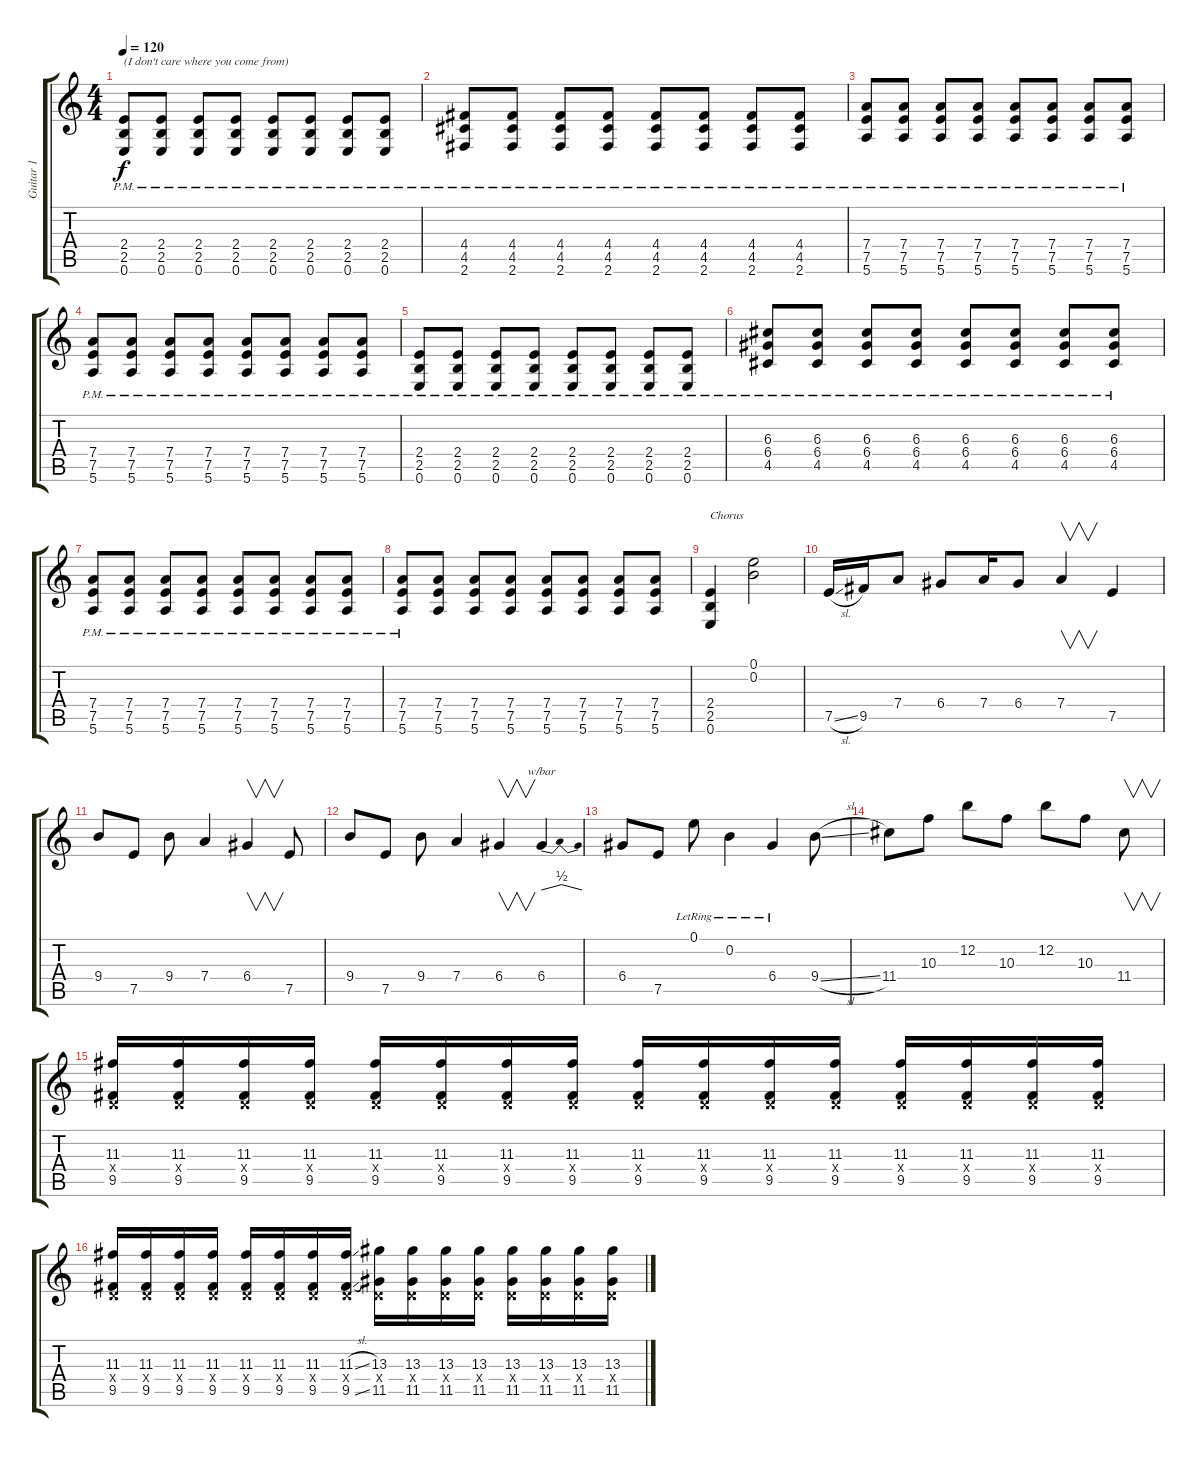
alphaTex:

\track ("Guitar 1" "Guitar 1") {instrument overdrivenguitar}
\staff {score tabs}
\tuning (E4 B3 G3 D3 A2 E2) {hide}
\ts (4 4)
\tempo 120
\clef g2
\ks c
(2.4{pm} 2.5{pm} 0.6{pm}).8{txt "(I don't care where you come from)" dy f instrument electricguitarmuted} (2.4{pm} 2.5{pm} 0.6{pm}).8 (2.4{pm} 2.5{pm} 0.6{pm}).8 (2.4{pm} 2.5{pm} 0.6{pm}).8 (2.4{pm} 2.5{pm} 0.6{pm}).8 (2.4{pm} 2.5{pm} 0.6{pm}).8 (2.4{pm} 2.5{pm} 0.6{pm}).8 (2.4{pm} 2.5{pm} 0.6{pm}).8 |
(4.4{pm} 4.5{pm} 2.6{pm}).8 (4.4{pm} 4.5{pm} 2.6{pm}).8 (4.4{pm} 4.5{pm} 2.6{pm}).8 (4.4{pm} 4.5{pm} 2.6{pm}).8 (4.4{pm} 4.5{pm} 2.6{pm}).8 (4.4{pm} 4.5{pm} 2.6{pm}).8 (4.4{pm} 4.5{pm} 2.6{pm}).8 (4.4{pm} 4.5{pm} 2.6{pm}).8 |
(7.4{pm} 7.5{pm} 5.6{pm}).8 (7.4{pm} 7.5{pm} 5.6{pm}).8 (7.4{pm} 7.5{pm} 5.6{pm}).8 (7.4{pm} 7.5{pm} 5.6{pm}).8 (7.4{pm} 7.5{pm} 5.6{pm}).8 (7.4{pm} 7.5{pm} 5.6{pm}).8 (7.4{pm} 7.5{pm} 5.6{pm}).8 (7.4{pm} 7.5{pm} 5.6{pm}).8 |
(7.4{pm} 7.5{pm} 5.6{pm}).8 (7.4{pm} 7.5{pm} 5.6{pm}).8 (7.4{pm} 7.5{pm} 5.6{pm}).8 (7.4{pm} 7.5{pm} 5.6{pm}).8 (7.4{pm} 7.5{pm} 5.6{pm}).8 (7.4{pm} 7.5{pm} 5.6{pm}).8 (7.4{pm} 7.5{pm} 5.6{pm}).8 (7.4{pm} 7.5{pm} 5.6{pm}).8 |
(2.4{pm} 2.5{pm} 0.6{pm}).8 (2.4{pm} 2.5{pm} 0.6{pm}).8 (2.4{pm} 2.5{pm} 0.6{pm}).8 (2.4{pm} 2.5{pm} 0.6{pm}).8 (2.4{pm} 2.5{pm} 0.6{pm}).8 (2.4{pm} 2.5{pm} 0.6{pm}).8 (2.4{pm} 2.5{pm} 0.6{pm}).8 (2.4{pm} 2.5{pm} 0.6{pm}).8 |
(6.3{pm} 6.4{pm} 4.5{pm}).8 (6.3{pm} 6.4{pm} 4.5{pm}).8 (6.3{pm} 6.4{pm} 4.5{pm}).8 (6.3{pm} 6.4{pm} 4.5{pm}).8 (6.3{pm} 6.4{pm} 4.5{pm}).8 (6.3{pm} 6.4{pm} 4.5{pm}).8 (6.3{pm} 6.4{pm} 4.5{pm}).8 (6.3{pm} 6.4{pm} 4.5{pm}).8 |
(7.4{pm} 7.5{pm} 5.6{pm}).8 (7.4{pm} 7.5{pm} 5.6{pm}).8 (7.4{pm} 7.5{pm} 5.6{pm}).8 (7.4{pm} 7.5{pm} 5.6{pm}).8 (7.4{pm} 7.5{pm} 5.6{pm}).8 (7.4{pm} 7.5{pm} 5.6{pm}).8 (7.4{pm} 7.5{pm} 5.6{pm}).8 (7.4{pm} 7.5{pm} 5.6{pm}).8 |
(7.4{pm} 7.5{pm} 5.6{pm}).8 (7.4 7.5 5.6).8{instrument overdrivenguitar} (7.4 7.5 5.6).8 (7.4 7.5 5.6).8 (7.4 7.5 5.6).8 (7.4 7.5 5.6).8 (7.4 7.5 5.6).8 (7.4 7.5 5.6).8 |
(2.4 2.5 0.6).4{txt "Chorus"} (0.1 0.2).2 |
7.5{sl}.16 9.5.16 7.4.8 6.4.8 7.4.16 6.4.8 7.4.4{v} 7.5.4 |
9.4.8 7.5.8 9.4.8 7.4.4 6.4.4{v} 7.5.8 |
9.4.8 7.5.8 9.4.8 7.4.4 6.4.4{v} 6.4.4{tbe (dip default 0 0 30 2 60 0)} |
6.4.8 7.5.8 0.1{lr}.8 0.2{lr}.4 6.4{lr}.4 9.4{sl}.8 |
11.4.8 10.3.8 12.2.8 10.3.8 12.2.8 10.3.8 11.4.8{v} |
(11.3 0.4{x} 9.5).16 (11.3 0.4{x} 9.5).16 (11.3 0.4{x} 9.5).16 (11.3 0.4{x} 9.5).16 (11.3 0.4{x} 9.5).16 (11.3 0.4{x} 9.5).16 (11.3 0.4{x} 9.5).16 (11.3 0.4{x} 9.5).16 (11.3 0.4{x} 9.5).16 (11.3 0.4{x} 9.5).16 (11.3 0.4{x} 9.5).16 (11.3 0.4{x} 9.5).16 (11.3 0.4{x} 9.5).16 (11.3 0.4{x} 9.5).16 (11.3 0.4{x} 9.5).16 (11.3 0.4{x} 9.5).16 |
(11.3 0.4{x} 9.5).16 (11.3 0.4{x} 9.5).16 (11.3 0.4{x} 9.5).16 (11.3 0.4{x} 9.5).16 (11.3 0.4{x} 9.5).16 (11.3 0.4{x} 9.5).16 (11.3 0.4{x} 9.5).16 (11.3{sl} 0.4{x} 9.5{sl}).16 (13.3 0.4{x} 11.5).16 (13.3 0.4{x} 11.5).16 (13.3 0.4{x} 11.5).16 (13.3 0.4{x} 11.5).16 (13.3 0.4{x} 11.5).16 (13.3 0.4{x} 11.5).16 (13.3 0.4{x} 11.5).16 (13.3{sl} 0.4{x} 11.5{sl}).16
